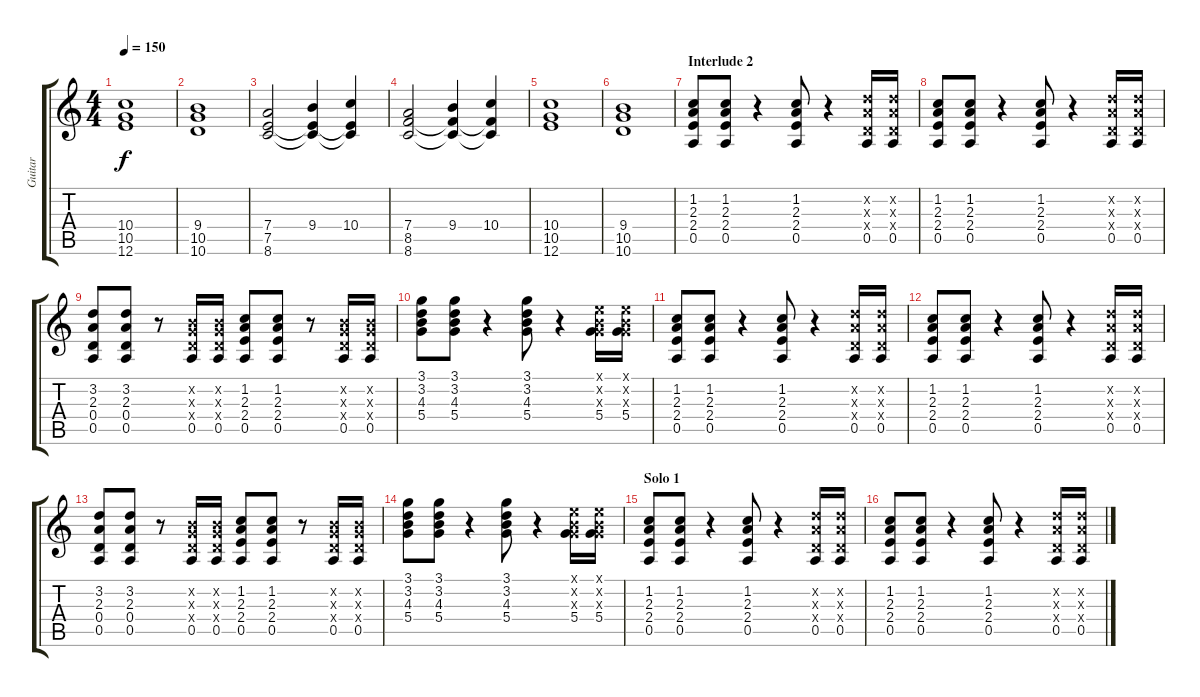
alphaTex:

\track ("Guitar" "Guitar") {instrument overdrivenguitar}
\staff {score tabs}
\tuning (E4 B3 G3 D3 A2 E2) {hide}
\ts (4 4)
\tempo 150
\clef g2
\ks c
(10.4 10.5 12.6).1{dy f} |
(9.4 10.5 10.6).1 |
(7.4 7.5 8.6).2 (9.4 7.5{t} 8.6{t}).4 (10.4 7.5{t} 8.6{t}).4 |
(7.4 8.5 8.6).2 (9.4 8.5{t} 8.6{t}).4 (10.4 8.5{t} 8.6{t}).4 |
(10.4 10.5 12.6).1 |
(9.4 10.5 10.6).1 |
\section ("" "Interlude 2")
(1.2 2.3 2.4 0.5).8 (1.2 2.3 2.4 0.5).8 r.4 (1.2 2.3 2.4 0.5).8 r.4 (3.2{x} 2.3{x} 0.4{x} 0.5).16 (3.2{x} 2.3{x} 0.4{x} 0.5).16 |
(1.2 2.3 2.4 0.5).8 (1.2 2.3 2.4 0.5).8 r.4 (1.2 2.3 2.4 0.5).8 r.4 (3.2{x} 2.3{x} 0.4{x} 0.5).16 (3.2{x} 2.3{x} 0.4{x} 0.5).16 |
(3.2 2.3 0.4 0.5).8 (3.2 2.3 0.4 0.5).8 r.8 (0.2{x} 0.3{x} 0.4{x} 0.5).16 (0.2{x} 0.3{x} 0.4{x} 0.5).16 (1.2 2.3 2.4 0.5).8 (1.2 2.3 2.4 0.5).8 r.8 (0.2{x} 0.3{x} 0.4{x} 0.5).16 (0.2{x} 0.3{x} 0.4{x} 0.5).16 |
(3.1 3.2 4.3 5.4).8 (3.1 3.2 4.3 5.4).8 r.4 (3.1 3.2 4.3 5.4).8 r.4 (0.1{x} 0.2{x} 0.3{x} 5.4).16 (0.1{x} 0.2{x} 0.3{x} 5.4).16 |
(1.2 2.3 2.4 0.5).8 (1.2 2.3 2.4 0.5).8 r.4 (1.2 2.3 2.4 0.5).8 r.4 (3.2{x} 2.3{x} 0.4{x} 0.5).16 (3.2{x} 2.3{x} 0.4{x} 0.5).16 |
(1.2 2.3 2.4 0.5).8 (1.2 2.3 2.4 0.5).8 r.4 (1.2 2.3 2.4 0.5).8 r.4 (3.2{x} 2.3{x} 0.4{x} 0.5).16 (3.2{x} 2.3{x} 0.4{x} 0.5).16 |
(3.2 2.3 0.4 0.5).8 (3.2 2.3 0.4 0.5).8 r.8 (0.2{x} 0.3{x} 0.4{x} 0.5).16 (0.2{x} 0.3{x} 0.4{x} 0.5).16 (1.2 2.3 2.4 0.5).8 (1.2 2.3 2.4 0.5).8 r.8 (0.2{x} 0.3{x} 0.4{x} 0.5).16 (0.2{x} 0.3{x} 0.4{x} 0.5).16 |
(3.1 3.2 4.3 5.4).8 (3.1 3.2 4.3 5.4).8 r.4 (3.1 3.2 4.3 5.4).8 r.4 (0.1{x} 0.2{x} 0.3{x} 5.4).16 (0.1{x} 0.2{x} 0.3{x} 5.4).16 |
\section ("" "Solo 1")
(1.2 2.3 2.4 0.5).8 (1.2 2.3 2.4 0.5).8 r.4 (1.2 2.3 2.4 0.5).8 r.4 (3.2{x} 2.3{x} 0.4{x} 0.5).16 (3.2{x} 2.3{x} 0.4{x} 0.5).16 |
(1.2 2.3 2.4 0.5).8 (1.2 2.3 2.4 0.5).8 r.4 (1.2 2.3 2.4 0.5).8 r.4 (3.2{x} 2.3{x} 0.4{x} 0.5).16 (3.2{x} 2.3{x} 0.4{x} 0.5).16
